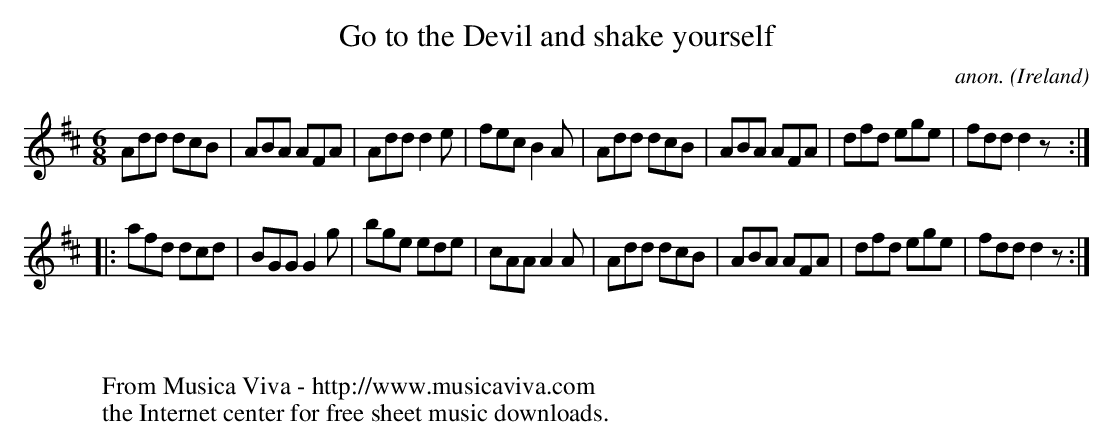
X:1
T:Go to the Devil and shake yourself
C:anon.
O:Ireland
M:6/8
L:1/8
K:D
Add dcB|ABA AFA|Add d2e|fec B2A|Add dcB|ABA AFA|dfd ege|fdd d2 z:|
|:afd dcd|BGG G2g|bge ede|cAA A2A|Add dcB|ABA AFA|dfd ege|fdd d2 z:|
W:
W:
W:  From Musica Viva - http://www.musicaviva.com
W:  the Internet center for free sheet music downloads.
